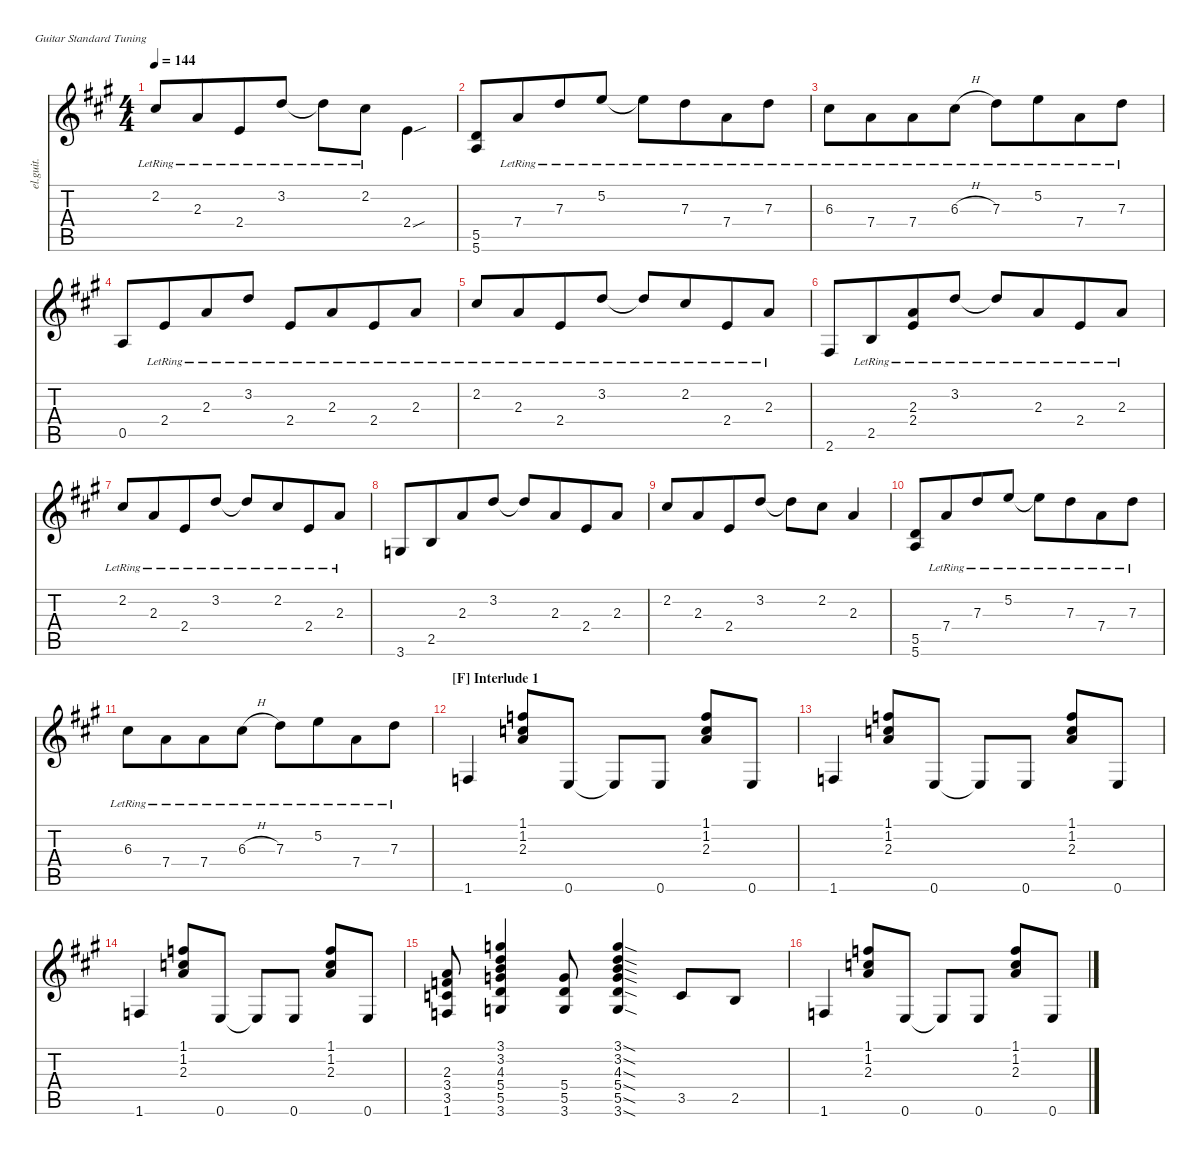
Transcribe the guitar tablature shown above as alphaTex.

\defaultSystemsLayout 4
\hideDynamics
\bracketExtendMode nobrackets
\track ("E.Guitar II (Right)" "el.guit.") {instrument distortionguitar}
\staff {score tabs}
\tuning (E4 B3 G3 D3 A2 E2)
\ts (4 4)
\tempo 144
\clef g2
\scale
0.256393
\ks a
2.2{lr acc #}.8{dy mf beam Up} 2.3{lr acc forcenatural}.8{beam Up beam merge} 2.4{lr acc forcenatural}.8{beam Up} 3.2{lr acc forcenatural}.8{beam Up} 3.2{lr t acc forcenatural}.8{beam Down} 2.2{lr acc #}.8{beam Down beam merge} 2.4{sou acc forcenatural}.4{beam Up} |
\scale
0.259301 (5.5{acc forcenatural} 5.6{acc forcenatural}).8{beam Up} 7.4{lr acc forcenatural}.8{beam Up beam merge} 7.3{lr acc forcenatural}.8{beam Up} 5.2{lr acc forcenatural}.8{beam Up} 5.2{lr t acc forcenatural}.8{beam Down} 7.3{lr acc forcenatural}.8{beam Down beam merge} 7.4{lr acc forcenatural}.8{beam Down} 7.3{lr acc forcenatural}.8{beam Down} |
\scale
0.21765 6.3{lr acc #}.8{beam Down} 7.4{lr acc forcenatural}.8{beam Down beam merge} 7.4{lr acc forcenatural}.8{beam Down} 6.3{h lr acc #}.8{beam Down} 7.3{lr acc forcenatural}.8{beam Down} 5.2{lr acc forcenatural}.8{beam Down beam merge} 7.4{lr acc forcenatural}.8{beam Down} 7.3{lr acc forcenatural}.8{beam Down} |
0.5{acc forcenatural}.8{beam Up} 2.4{lr acc forcenatural}.8{beam Up beam merge} 2.3{lr acc forcenatural}.8{beam Up} 3.2{lr acc forcenatural}.8{beam Up} 2.4{lr acc forcenatural}.8{beam Up} 2.3{lr acc forcenatural}.8{beam Up beam merge} 2.4{lr acc forcenatural}.8{beam Up} 2.3{lr acc forcenatural}.8{beam Up} |
2.2{lr acc #}.8{beam Up} 2.3{lr acc forcenatural}.8{beam Up beam merge} 2.4{lr acc forcenatural}.8{beam Up} 3.2{lr acc forcenatural}.8{beam Up} 3.2{lr t acc forcenatural}.8{beam Up} 2.2{lr acc #}.8{beam Up beam merge} 2.4{lr acc forcenatural}.8{beam Up} 2.3{lr acc forcenatural}.8{beam Up} |
2.6{acc #}.8{beam Up} 2.5{lr acc forcenatural}.8{beam Up beam merge} (2.4{lr acc forcenatural} 2.3{lr acc forcenatural}).8{beam Up} 3.2{lr acc forcenatural}.8{beam Up} 3.2{lr t acc forcenatural}.8{beam Up} 2.3{lr acc forcenatural}.8{beam Up beam merge} 2.4{lr acc forcenatural}.8{beam Up} 2.3{lr acc forcenatural}.8{beam Up} |
2.2{lr acc #}.8{beam Up} 2.3{lr acc forcenatural}.8{beam Up beam merge} 2.4{lr acc forcenatural}.8{beam Up} 3.2{lr acc forcenatural}.8{beam Up} 3.2{lr t acc forcenatural}.8{beam Up} 2.2{lr acc #}.8{beam Up beam merge} 2.4{lr acc forcenatural}.8{beam Up} 2.3{lr acc forcenatural}.8{beam Up} |
3.6{acc forcenatural}.8{beam Up} 2.5{acc forcenatural}.8{beam Up beam merge} 2.3{acc forcenatural}.8{beam Up} 3.2{acc forcenatural}.8{beam Up} 3.2{t acc forcenatural}.8{beam Up} 2.3{acc forcenatural}.8{beam Up beam merge} 2.4{acc forcenatural}.8{beam Up} 2.3{acc forcenatural}.8{beam Up} |
2.2{acc #}.8{beam Up} 2.3{acc forcenatural}.8{beam Up beam merge} 2.4{acc forcenatural}.8{beam Up} 3.2{acc forcenatural}.8{beam Up} 3.2{t acc forcenatural}.8{beam Down} 2.2{acc #}.8{beam Down} 2.3{acc forcenatural}.4{beam Up} |
(5.5{acc forcenatural} 5.6{acc forcenatural}).8{beam Up} 7.4{lr acc forcenatural}.8{beam Up beam merge} 7.3{lr acc forcenatural}.8{beam Up} 5.2{lr acc forcenatural}.8{beam Up} 5.2{lr t acc forcenatural}.8{beam Down} 7.3{lr acc forcenatural}.8{beam Down beam merge} 7.4{lr acc forcenatural}.8{beam Down} 7.3{lr acc forcenatural}.8{beam Down} |
6.3{lr acc #}.8{beam Down} 7.4{lr acc forcenatural}.8{beam Down beam merge} 7.4{lr acc forcenatural}.8{beam Down} 6.3{h lr acc #}.8{beam Down} 7.3{lr acc forcenatural}.8{beam Down} 5.2{lr acc forcenatural}.8{beam Down beam merge} 7.4{lr acc forcenatural}.8{beam Down} 7.3{lr acc forcenatural}.8{beam Down} |
\section ("F" "Interlude 1")
1.6{acc forcenatural}.4{instrument distortionguitar beam Up} (1.1{acc forcenatural} 1.2{acc forcenatural} 2.3{acc forcenatural}).8{beam Up} 0.6{acc forcenatural}.8{beam Up} 0.6{t acc forcenatural}.8{beam Up} 0.6{acc forcenatural}.8{beam Up} (1.2{acc forcenatural} 1.1{acc forcenatural} 2.3{acc forcenatural}).8{beam Up} 0.6{acc forcenatural}.8{beam Up} |
1.6{acc forcenatural}.4{beam Up} (1.1{acc forcenatural} 1.2{acc forcenatural} 2.3{acc forcenatural}).8{beam Up} 0.6{acc forcenatural}.8{beam Up} 0.6{t acc forcenatural}.8{beam Up} 0.6{acc forcenatural}.8{beam Up} (1.2{acc forcenatural} 1.1{acc forcenatural} 2.3{acc forcenatural}).8{beam Up} 0.6{acc forcenatural}.8{beam Up} |
1.6{acc forcenatural}.4{beam Up} (1.1{acc forcenatural} 1.2{acc forcenatural} 2.3{acc forcenatural}).8{beam Up} 0.6{acc forcenatural}.8{beam Up} 0.6{t acc forcenatural}.8{beam Up} 0.6{acc forcenatural}.8{beam Up} (1.2{acc forcenatural} 1.1{acc forcenatural} 2.3{acc forcenatural}).8{beam Up} 0.6{acc forcenatural}.8{beam Up} |
(1.6{acc forcenatural} 3.5{acc forcenatural} 3.4{acc forcenatural} 2.3{acc forcenatural}).8{beam Up} (3.6{acc forcenatural} 5.5{acc forcenatural} 5.4{acc forcenatural} 4.3{acc forcenatural} 3.2{acc forcenatural} 3.1{acc forcenatural}).4{beam Up} (3.6{acc forcenatural} 5.5{acc forcenatural} 5.4{acc forcenatural}).8{beam Up} (3.6{sod acc forcenatural} 5.5{sod acc forcenatural} 5.4{sod acc forcenatural} 4.3{sod acc forcenatural} 3.2{sod acc forcenatural} 3.1{sod acc forcenatural}).4{beam Up} 3.5{acc forcenatural}.8{beam Up} 2.5{acc forcenatural}.8{beam Up} |
1.6{acc forcenatural}.4{beam Up} (1.1{acc forcenatural} 1.2{acc forcenatural} 2.3{acc forcenatural}).8{beam Up} 0.6{acc forcenatural}.8{beam Up} 0.6{t acc forcenatural}.8{beam Up} 0.6{acc forcenatural}.8{beam Up} (1.2{acc forcenatural} 1.1{acc forcenatural} 2.3{acc forcenatural}).8{beam Up} 0.6{acc forcenatural}.8{beam Up}
